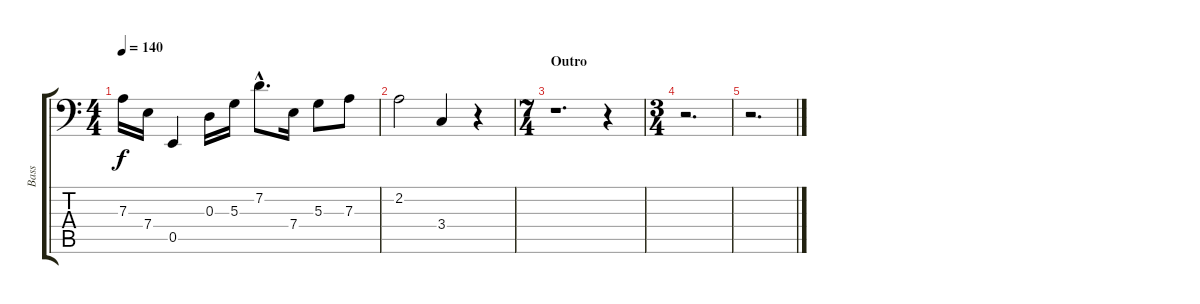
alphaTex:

\track ("Bass" "Bass") {instrument electricbassfinger}
\staff {score tabs}
\tuning (C3 G2 D2 A1 E1 B0) {hide}
\ts (4 4)
\tempo 140
\clef f4
\ks c
7.3.16{dy f} 7.4.16 0.5.4 0.3.16 5.3.16 7.2{hac}.8{d} 7.4.16 5.3.8 7.3.8 |
2.2.2 3.4.4 r.4 |
\ts (7 4)
\section ("" "Outro")
r.1{d} r.4 |
\ts (3 4)
r.2{d} |
r.2{d}
